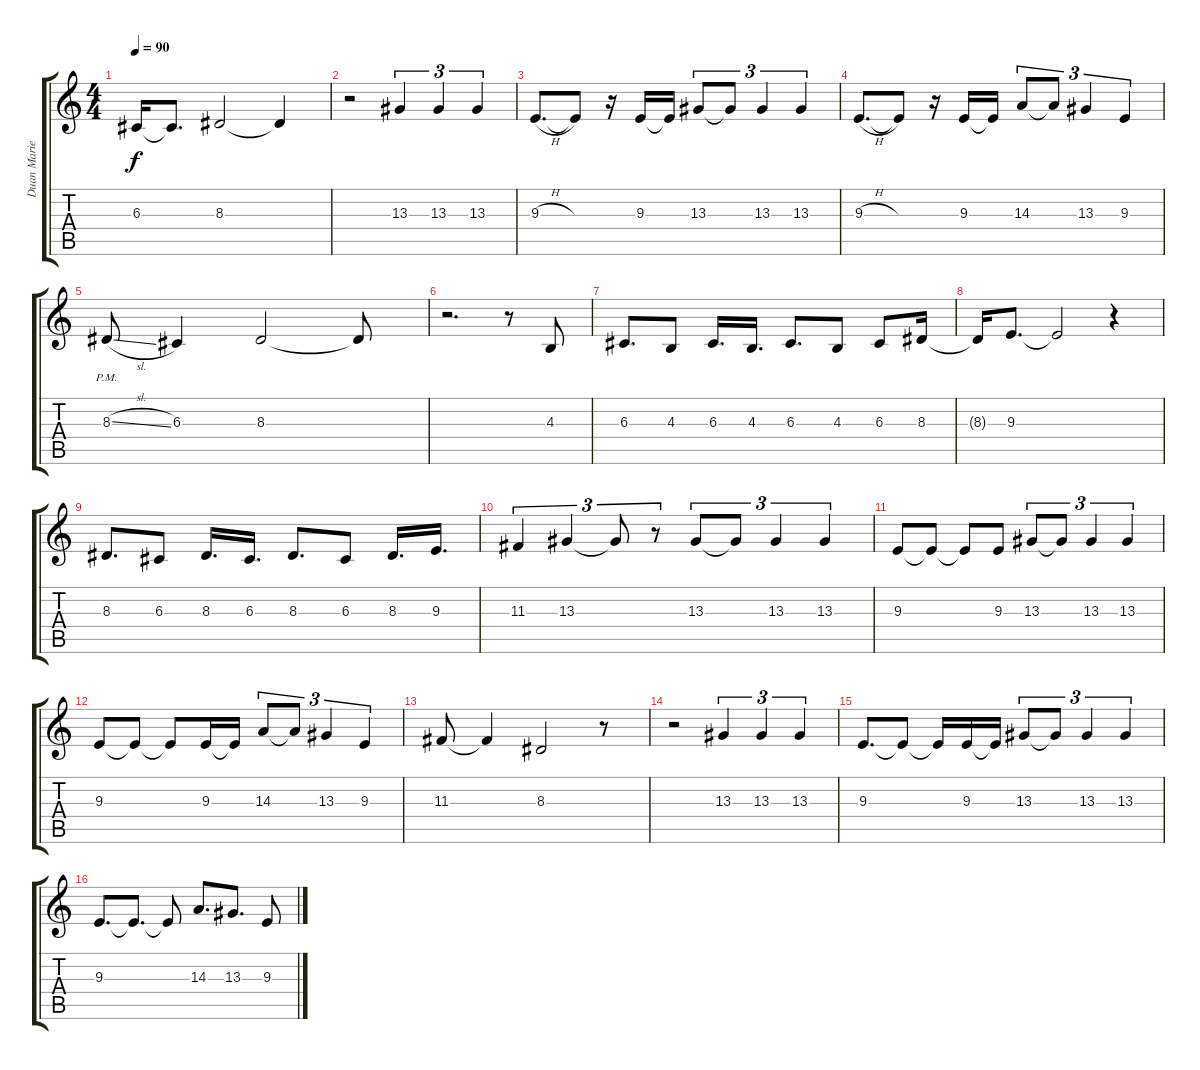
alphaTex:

\track ("Duan Marie" "Duan Marie") {solo instrument viola}
\staff {score tabs}
\tuning (E4 B3 G3 D3 A2 E2) {hide}
\ts (4 4)
\tempo 90
\clef g2
\ks c
6.3{t}.16{dy f} 6.3{t}.8{d} 8.3.2 8.3{t}.4 |
r.2 13.3.4{tu (3 2)} 13.3.4{tu (3 2)} 13.3.4{tu (3 2)} |
9.3{h}.8{d} 9.3{t}.8 r.16 9.3.16 9.3{t}.16 13.3.8{tu (3 2)} 13.3{t}.8{tu (3 2)} 13.3.4{tu (3 2)} 13.3.4{tu (3 2)} |
9.3{h}.8{d} 9.3{t}.8 r.16 9.3.16 9.3{t}.16 14.3.8{tu (3 2)} 14.3{t}.8{tu (3 2)} 13.3.4{tu (3 2)} 9.3.4{tu (3 2)} |
8.3{sl pm}.8 6.3.4 8.3.2 8.3{t}.8 |
r.2{d} r.8 4.3.8 |
6.3.8{d} 4.3.8 6.3.16{d} 4.3.16{d} 6.3.8{d} 4.3.8 6.3.8 8.3.16 |
8.3{t}.16 9.3.8{d} 9.3{t}.2 r.4 |
8.3.8{d} 6.3.8 8.3.16{d} 6.3.16{d} 8.3.8{d} 6.3.8 8.3.16{d} 9.3.16{d} |
11.3.4{tu (3 2)} 13.3.4{tu (3 2)} 13.3{t}.8{tu (3 2)} r.8{tu (3 2)} 13.3.8{tu (3 2)} 13.3{t}.8{tu (3 2)} 13.3.4{tu (3 2)} 13.3.4{tu (3 2)} |
9.3.8 9.3{t}.8 9.3{t}.8 9.3.8 13.3.8{tu (3 2)} 13.3{t}.8{tu (3 2)} 13.3.4{tu (3 2)} 13.3.4{tu (3 2)} |
9.3.8 9.3{t}.8 9.3{t}.8 9.3.16 9.3{t}.16 14.3.8{tu (3 2)} 14.3{t}.8{tu (3 2)} 13.3.4{tu (3 2)} 9.3.4{tu (3 2)} |
11.3.8 11.3{t}.4 8.3.2 r.8 |
r.2 13.3.4{tu (3 2)} 13.3.4{tu (3 2)} 13.3.4{tu (3 2)} |
9.3.8{d} 9.3{t}.8 9.3{t}.16 9.3.16 9.3{t}.16 13.3.8{tu (3 2)} 13.3{t}.8{tu (3 2)} 13.3.4{tu (3 2)} 13.3.4{tu (3 2)} |
9.3.8{d} 9.3{t}.8{d} 9.3{t}.8 14.3.8{d} 13.3.8{d} 9.3.8
